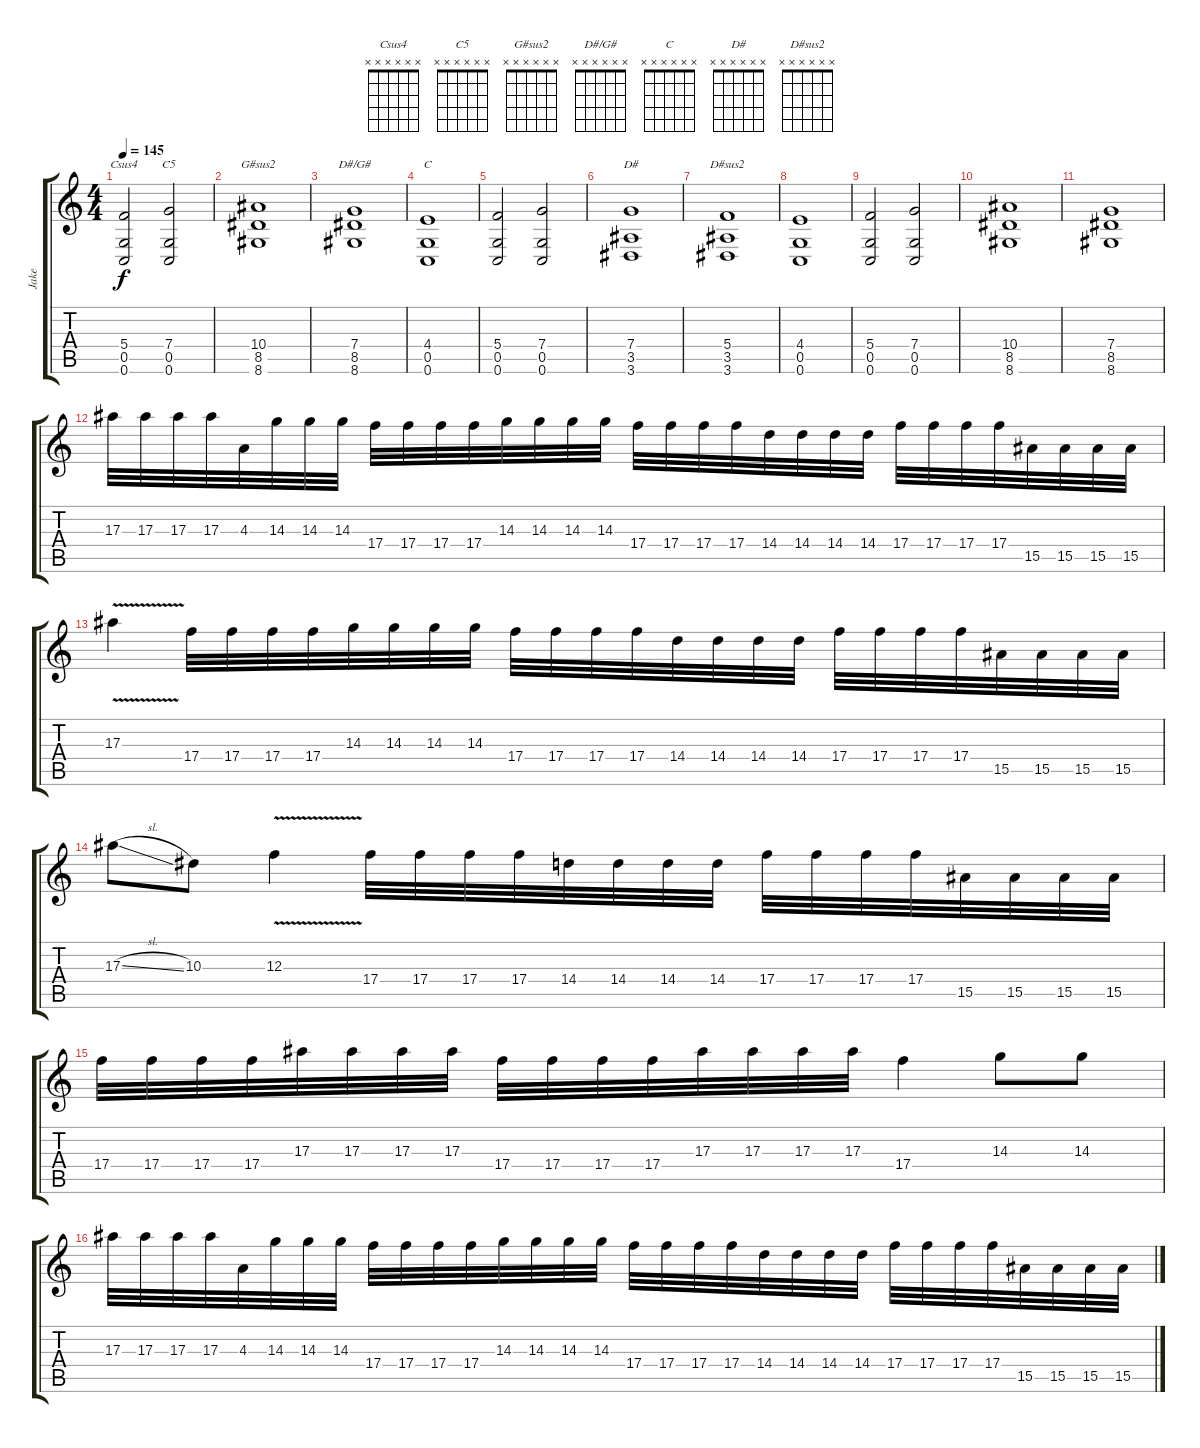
\track ("Jake " "Jake ") {instrument distortionguitar}
\staff {score tabs}
\tuning (D4 A3 F3 C3 G2 C2) {hide}
\chord ("Csus4" x x x x x x)
\chord ("C5" x x x x x x)
\chord ("G#sus2" x x x x x x)
\chord ("D#/G#" x x x x x x)
\chord ("C" x x x x x x)
\chord ("D#" x x x x x x)
\chord ("D#sus2" x x x x x x)
\ts (4 4)
\tempo 145
\clef g2
\ks c
(5.4 0.5 0.6).2{ch "Csus4" dy f} (7.4 0.5 0.6).2{ch "C5"} |
(10.4 8.5 8.6).1{ch "G#sus2"} |
(7.4 8.5 8.6).1{ch "D#/G#"} |
(4.4 0.5 0.6).1{ch "C"} |
(5.4 0.5 0.6).2 (7.4 0.5 0.6).2 |
(7.4 3.5 3.6).1{ch "D#"} |
(5.4 3.5 3.6).1{ch "D#sus2"} |
(4.4 0.5 0.6).1 |
(5.4 0.5 0.6).2 (7.4 0.5 0.6).2 |
(10.4 8.5 8.6).1 |
(7.4 8.5 8.6).1 |
17.3.32 17.3.32 17.3.32 17.3.32 4.3.32 14.3.32 14.3.32 14.3.32 17.4.32 17.4.32 17.4.32 17.4.32 14.3.32 14.3.32 14.3.32 14.3.32 17.4.32 17.4.32 17.4.32 17.4.32 14.4.32 14.4.32 14.4.32 14.4.32 17.4.32 17.4.32 17.4.32 17.4.32 15.5.32 15.5.32 15.5.32 15.5.32 |
17.3{v}.4 17.4.32 17.4.32 17.4.32 17.4.32 14.3.32 14.3.32 14.3.32 14.3.32 17.4.32 17.4.32 17.4.32 17.4.32 14.4.32 14.4.32 14.4.32 14.4.32 17.4.32 17.4.32 17.4.32 17.4.32 15.5.32 15.5.32 15.5.32 15.5.32 |
17.3{sl}.8 10.3.8 12.3{v}.4 17.4.32 17.4.32 17.4.32 17.4.32 14.4.32 14.4.32 14.4.32 14.4.32 17.4.32 17.4.32 17.4.32 17.4.32 15.5.32 15.5.32 15.5.32 15.5.32 |
17.4.32 17.4.32 17.4.32 17.4.32 17.3.32 17.3.32 17.3.32 17.3.32 17.4.32 17.4.32 17.4.32 17.4.32 17.3.32 17.3.32 17.3.32 17.3.32 17.4.4 14.3.8 14.3.8 |
17.3.32 17.3.32 17.3.32 17.3.32 4.3.32 14.3.32 14.3.32 14.3.32 17.4.32 17.4.32 17.4.32 17.4.32 14.3.32 14.3.32 14.3.32 14.3.32 17.4.32 17.4.32 17.4.32 17.4.32 14.4.32 14.4.32 14.4.32 14.4.32 17.4.32 17.4.32 17.4.32 17.4.32 15.5.32 15.5.32 15.5.32 15.5.32
